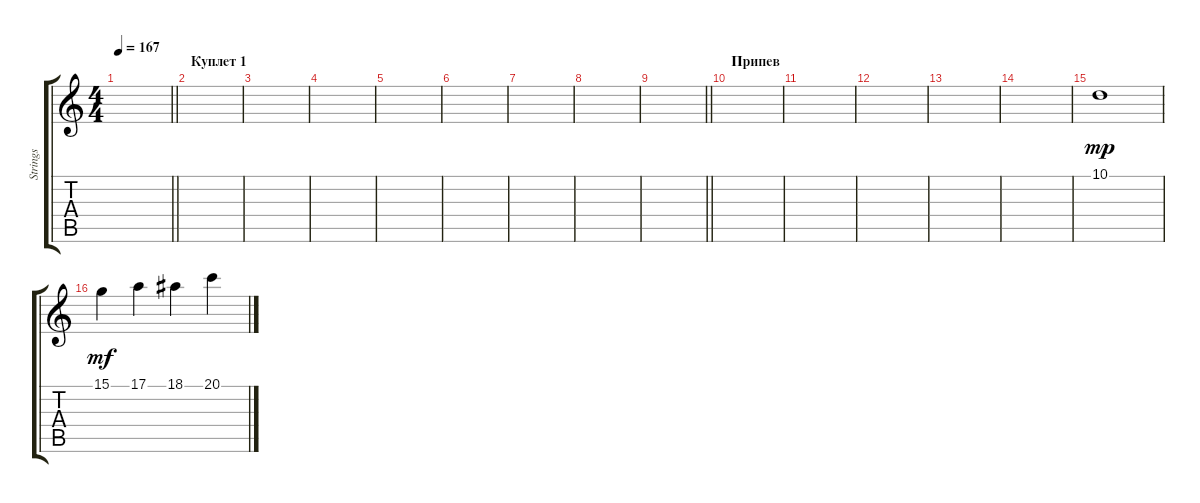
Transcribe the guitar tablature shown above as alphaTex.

\track ("Strings" "Strings") {instrument stringensemble1}
\staff {score tabs}
\tuning (E4 B3 G3 D3 A2 E2) {hide}
\ts (4 4)
\tempo 167
\clef g2
\barLineRight lightlight
\ks c
|
\section ("" "Куплет 1")
|
|
|
|
|
|
|
\barLineRight lightlight
|
\section ("" "Припев")
|
|
|
|
|
10.1.1{dy mp} |
15.1.4{dy mf} 17.1.4 18.1.4 20.1.4
